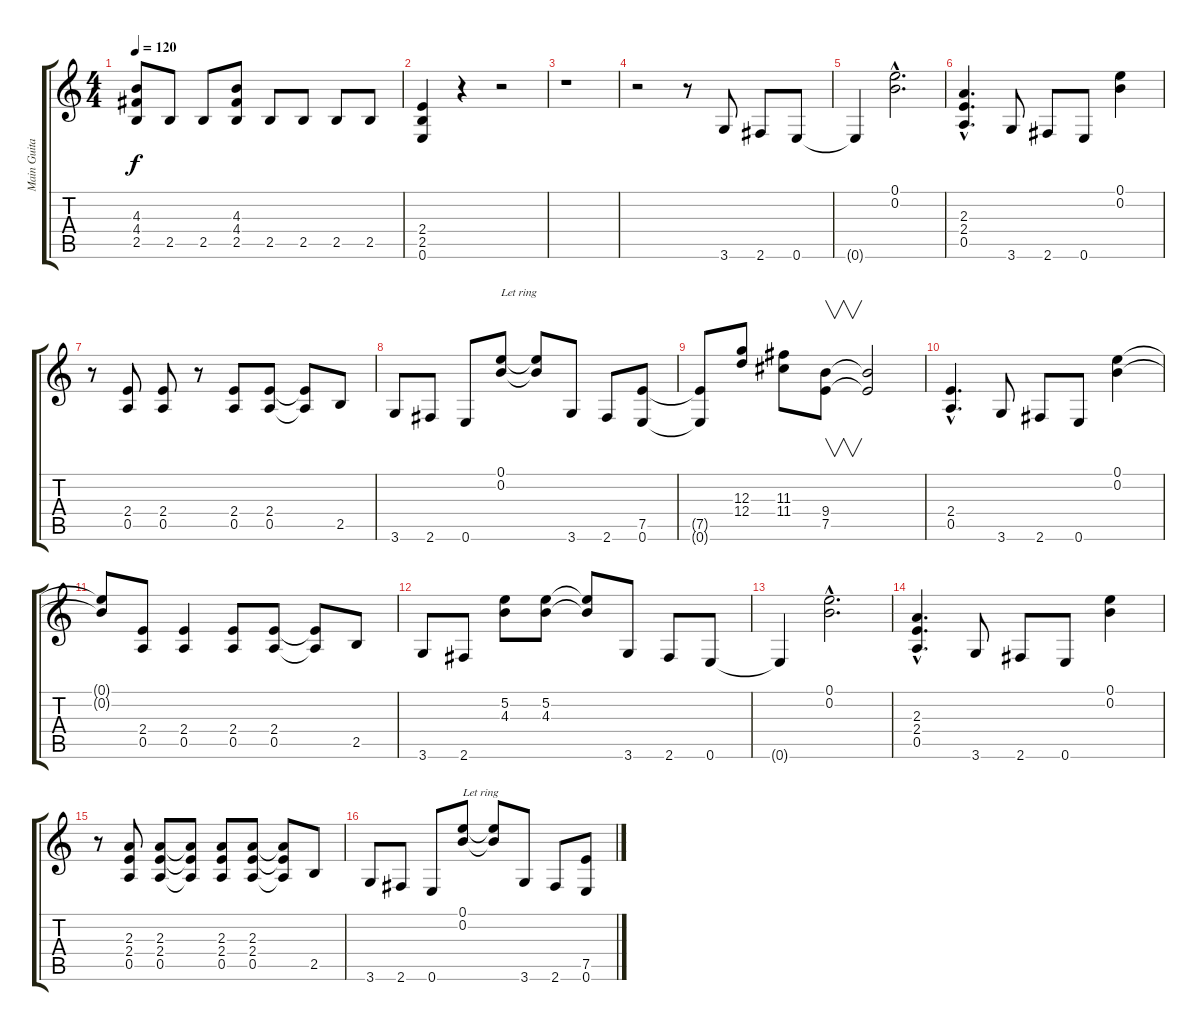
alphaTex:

\track ("Main Guitar" "Main Guita") {instrument overdrivenguitar}
\staff {score tabs}
\tuning (E4 B3 G3 D3 A2 E2) {hide}
\ts (4 4)
\tempo 120
\clef g2
\ks c
(4.3 4.4 2.5).8{dy f} 2.5.8 2.5.8 (4.3 4.4 2.5).8 2.5.8 2.5.8 2.5.8 2.5.8 |
(2.4 2.5 0.6).4 r.4 r.2 |
r.1 |
r.2 r.8 3.6.8 2.6.8 0.6.8 |
0.6{t}.4 (0.1{hac} 0.2{hac}).2{d} |
(2.3{hac} 2.4{hac} 0.5{hac}).4{d} 3.6.8 2.6.8 0.6.8 (0.1 0.2).4 |
r.8 (2.4 0.5).8 (2.4 0.5).8 r.8 (2.4 0.5).8 (2.4 0.5).8 (2.4{t} 0.5{t}).8 2.5.8 |
3.6.8 2.6.8 0.6.8 (0.1 0.2).8{txt "Let ring"} (0.1{t} 0.2{t}).8 3.6.8 2.6.8 (7.5 0.6).8 |
(7.5{t} 0.6{t}).8 (12.3 12.4).8 (11.3 11.4).8 (9.4 7.5).8{v} (9.4{t} 7.5{t}).2 |
(2.4{hac} 0.5{hac}).4{d} 3.6.8 2.6.8 0.6.8 (0.1 0.2).4 |
(0.1{t} 0.2{t}).8 (2.4 0.5).8 (2.4 0.5).4 (2.4 0.5).8 (2.4 0.5).8 (2.4{t} 0.5{t}).8 2.5.8 |
3.6.8 2.6.8 (5.2 4.3).8 (5.2 4.3).8 (5.2{t} 4.3{t}).8 3.6.8 2.6.8 0.6.8 |
0.6{t}.4 (0.1{hac} 0.2{hac}).2{d} |
(2.3{hac} 2.4{hac} 0.5{hac}).4{d} 3.6.8 2.6.8 0.6.8 (0.1 0.2).4 |
r.8 (2.3 2.4 0.5).8 (2.3 2.4 0.5).8 (2.3{t} 2.4{t} 0.5{t}).8 (2.3 2.4 0.5).8 (2.3 2.4 0.5).8 (2.3{t} 2.4{t} 0.5{t}).8 2.5.8 |
3.6.8 2.6.8 0.6.8 (0.1 0.2).8{txt "Let ring"} (0.1{t} 0.2{t}).8 3.6.8 2.6.8 (7.5 0.6).8
